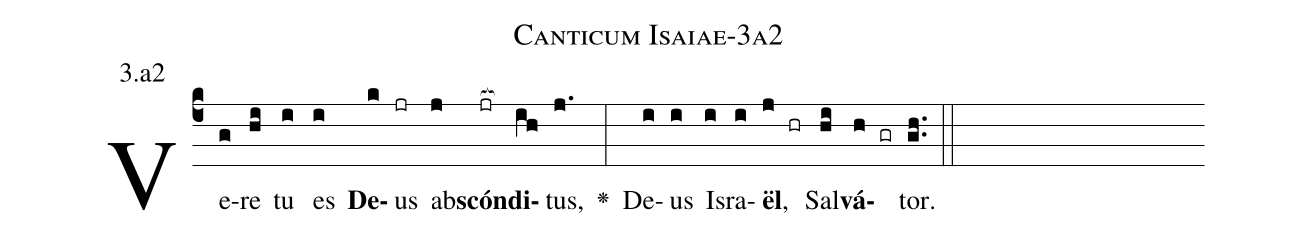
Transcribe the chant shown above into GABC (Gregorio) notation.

name: Canticum Isaiae-3a2;
annotation: 3.a2;
%%
(c4)Ve(g)re(hi) tu(i) es(i) <b>De</b>(k)us(jr) ab(j)<b>scón</b>(jr[ocb:1{])<b>di</b>(ih[ocb:0}])tus,(j.) <v>\greheightstar</v>(:) De(i)us(i) Is(i)ra(i)<b>ël</b>,(j hr) Sal(hi)<b>vá</b>(h gr)tor.(gh..) (::)


%E(i) u(i) o(j) u(hi) a(h) e.(gh..) (::)
